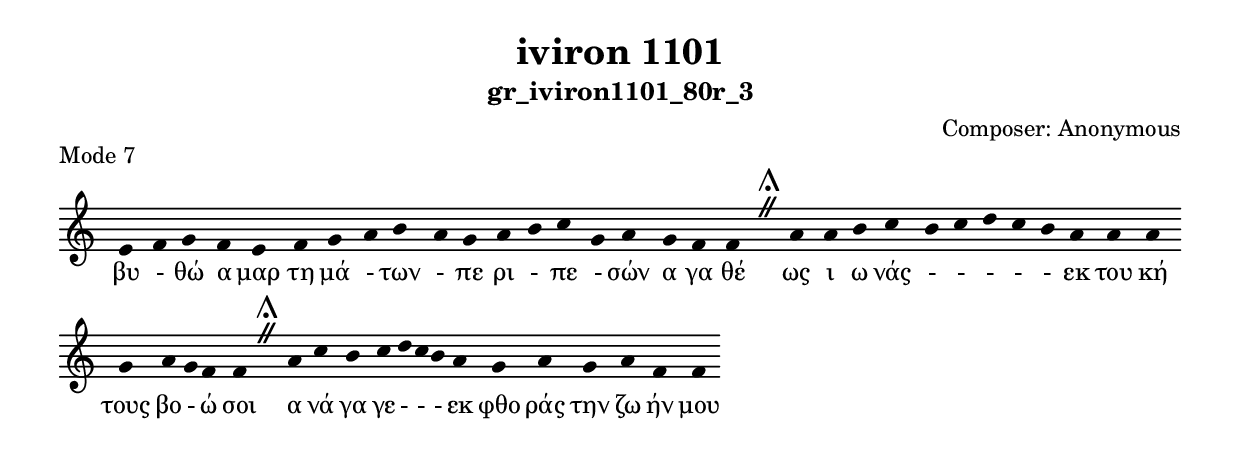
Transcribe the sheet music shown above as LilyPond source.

\include "gregorian.ly"

	\header {
 	  title = "iviron 1101"
	  subtitle = "gr_iviron1101_80r_3"
	  composer = "Composer: Αnonymous"
	  piece = "Mode 7"
	}

	chant = {
	  e'4 f'4 g'4 f'4 e'4 f'4 g'4 a'4 b'4 a'4 g'4 a'4 b'4 c''4 g'4 a'4 g'4 f'4 f'4 \divisioMaior
 a'4 a'4 b'4 c''4 b'4 c''4 d''4 c''4 b'4 a'4 a'4 a'4 g'4 a'4 g'4 f'4 f'4 \divisioMaior
 a'4 c''4 b'4 c''4 d''4 c''4 b'4 a'4 g'4 a'4 g'4 a'4 f'4 f'4\finalis
	}

	verba = \lyricmode {βυ - θώ α μαρ τη μά - των - πε ρι - πε - σών α γα θέ 
ως ι ω νάς -  -  -  -  - εκ του κή τους βο - ώ σοι 
α νά γα γε -  -  - εκ φθο ράς την ζω ήν μου 
	}


	\score {
	  \new Staff <<
	  \new Voice = "melody" \chant
	  \new Lyrics = "one" \lyricsto melody \verba
	  >>
	  \layout {
	    \context {
	      \Staff
	      \remove "Time_signature_engraver"
	      \remove "Bar_engraver"
	    }
	    \context {
	      \Voice
	      \remove "Stem_engraver"
	    }
	  }
	}